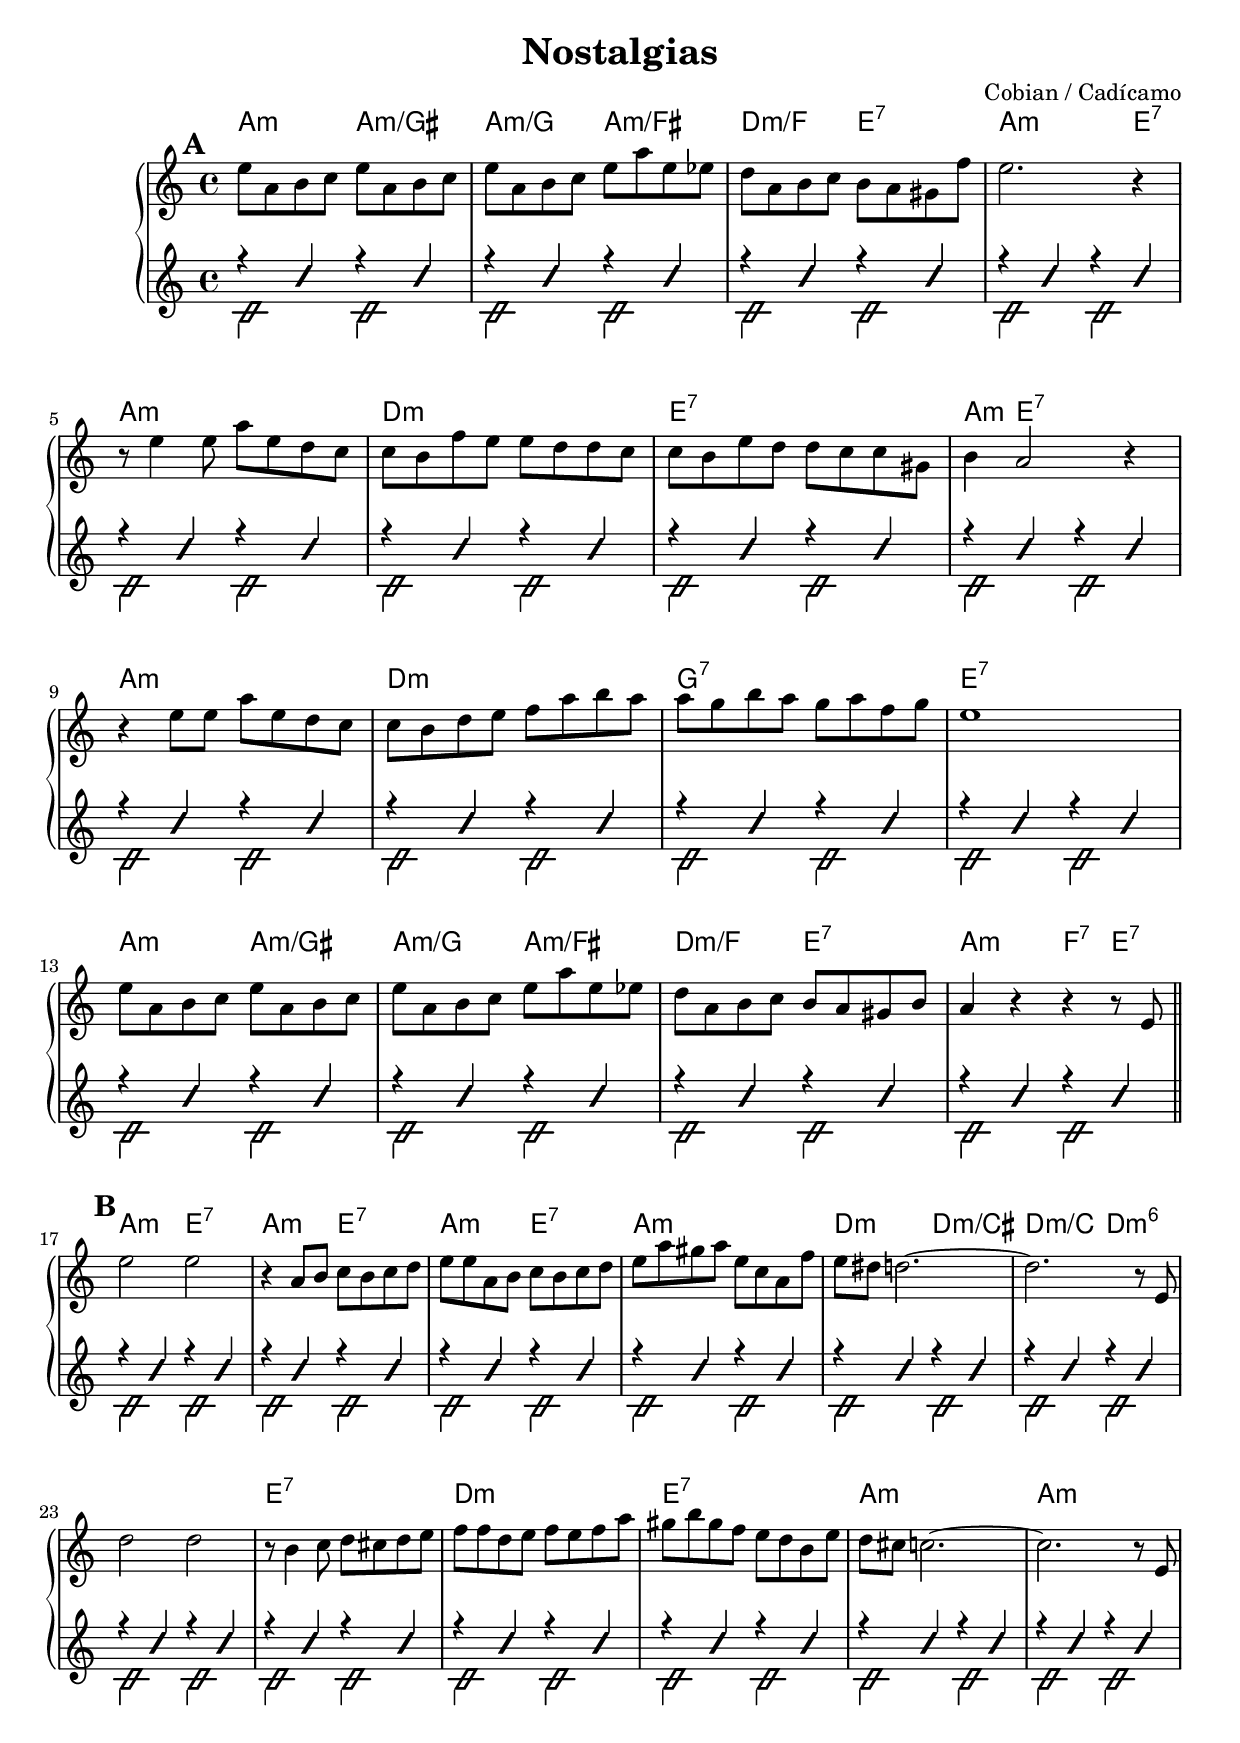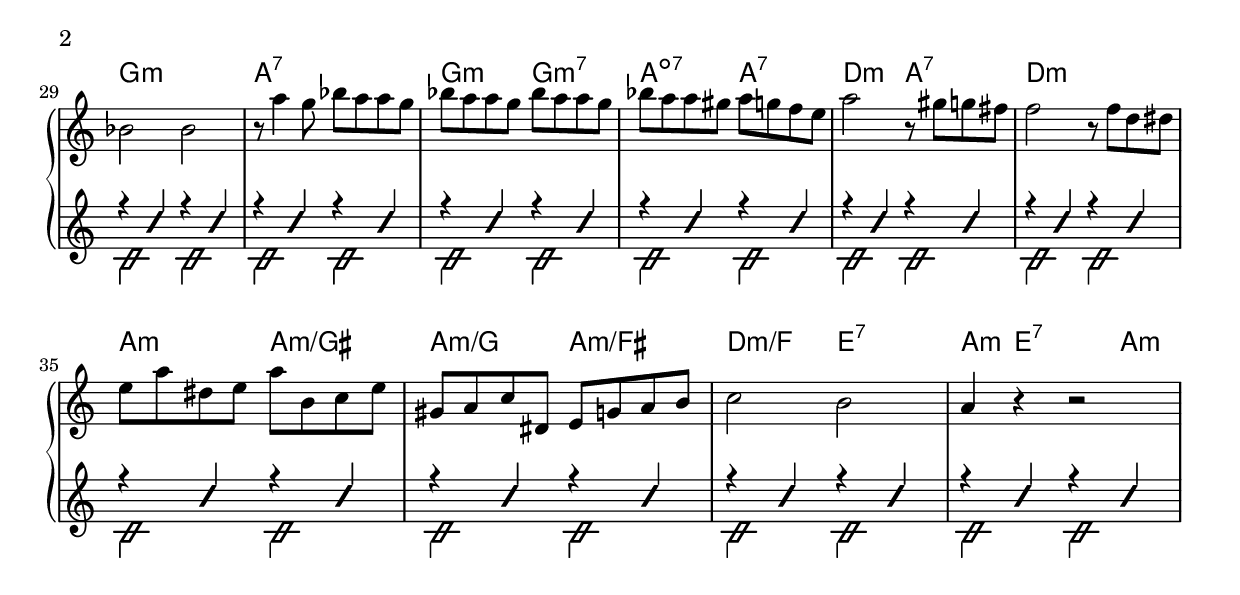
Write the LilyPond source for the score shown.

\version "2.24.2"

\header {
  title = "Nostalgias"
  composer = "Cobian / Cadícamo"
}

\version "2.24.2"

piano = \relative c'' {
  <<
    {\improvisationOn r4 c r c} \\
    {\improvisationOn c,2 c}
  >>
  \improvisationOff
}

arpegio = \relative c'' {
  <<
    {\improvisationOn r8 g c g r8 g c g } \\
    {\improvisationOn c,2 c}
  >>
  \improvisationOff
}

desmarcado = \relative c'' {
  <<
    {\improvisationOn r8 <g c>4. r8 <g c>4. } \\
    {\improvisationOn c,4 c c c}
  >>
  \improvisationOff
}

marcado = \relative c'' {
  <<
    {\improvisationOn <g c>4-. q-. q-. q-. } \\
    {\improvisationOn c,4 c c c}
  >>
  \improvisationOff
}

blancas = \relative c'' {
  <<
    {\improvisationOn <g c>2 q} \\
    {\improvisationOn c,2 c}
  >>
  \improvisationOff
}

marcadoDos = \relative c'' {
  <<
    {\improvisationOn <g c>4-. q-. q-. q-. } \\
    {\improvisationOn c,4-> c c-> c}
  >>
  \improvisationOff
}

sincopa = \relative c'' {
  <<
    {\improvisationOn r8 <g c>4. <g c>4 r } \\
    {\improvisationOn
        \once \override Glissando.springs-and-rods
      = #ly:spanner::set-spacing-rods
    \once \override Glissando.minimum-length = #4
    \once \hideNotes
    \grace g, \glissando c4. c8 r2}
  >>
  \improvisationOff
}

falsaSincopa = \relative c'' {
  <<
    {\improvisationOn r8 <g c>4. <g c>4 r } \\
    {\improvisationOn c,4. c8 r2}
  >>
  \improvisationOff
}


melody = {
  \clef "treble" \time 4/4 \key a \minor | % 1
  e8 a,8 b8 c8 e8 a,8 b8 c8 | % 2
  e8 a,8 b8 c8 e8 a8 e8 es8 | % 3
  d8 a8 b8 c8 b8 a8 gis8 f'8 | % 4
  e2. r4 | % 5
  r8 e4 e8 a8 e8 d8 c8 | % 6
  c8 b8 f'8 e8 e8 d8 d8 c8 | % 7
  c8 b8 e8 d8 d8 c8 c8 gis8 | % 8
  b4 a2 r4 | % 9
  r4 e'8 e8 a8 e8 d8 c8 | \barNumberCheck #10
  c8 b8 d8 e8 f8 a8 b8 a8 | % 11
  a8 g8 b8 a8 g8 a8 f8 g8 | % 12
  e1 | % 13
  e8 a,8 b8 c8 e8 a,8 b8 c8 | % 14
  e8 a,8 b8 c8 e8 a8 e8 es8 | % 15
  d8 a8 b8 c8 b8 a8 gis8 b8 | % 16
  a4 r4 r4 r8 e8 \bar "||"
  e'2 e2 | % 18
  r4 a,8 b8 c8 b8 c8 d8 | % 19
  e8 e8 a,8 b8 c8 b8 c8 d8 | \barNumberCheck #20
  e8 a8 gis8 a8 e8 c8 a8 f'8 | % 21
  e8 dis8 d2. ~ | % 22
  d2. r8 e,8 | % 23
  d'2 d2 | % 24
  r8 b4 c8 d8 cis8 d8 e8 | % 25
  f8 f8 d8 e8 f8 e8 f8 a8 | % 26
  gis8 b8 gis8 f8 e8 d8 b8 e8 | % 27
  d8 cis8 c2. ~ | % 28
  c2. r8 e,8 | % 29
  bes'2 bes2 | \barNumberCheck #30
  r8 a'4 g8 bes8 a8 a8 g8 | % 31
  bes8 a8 a8 g8 bes8 a8 a8 g8 | % 32
  bes8 a8 a8 gis8 a8 g8 f8 e8 | % 33
  a2 r8 gis8 g8 fis8 | % 34
  f2 r8 f8 d8 dis8 | % 35
  e8 a8 dis,8 e8 a8 b,8 c8 e8 | % 36
  gis,8 a8 c8 dis,8 e8 g8 a8 b8 | % 37
  c2 b2 |
  a4 r4 r2 |
}

harmony = \chordmode  {
  | % 1
  a2:m a2:m/+gis | % 2
  a2:m/+g a2:m/+fis | % 3
  d2:m/+f e2:7 | % 4
  a2.:m e4:7 | % 5
  a1:m | % 6
  d1:m | % 7
  e1:7 | % 2
  a4:m e2:7 s4 | % 9
  a1:m | \barNumberCheck #10
  d1:m | % 11
  g1:7 | % 12
  e1:7 | % 13
  a2:m a2:m/+gis | % 14
  a2:m/+g a2:m/+fis | % 15
  d2:m/+f e2:7 | % 16
  a2:m f4:7 e4:7 \bar "||"
  a2:m e2:7 | % 12
  a2:m e2:7 | % 19
  a2:m e2:7 | \barNumberCheck #20
  a1:m | % 21
  d2:m d2:m/+cis | % 22
  d2:m/+c d2:m6 | % 23
  s1 | % 24
  e1:7 | % 25
  d1:m | % 26
  e1:7 | % 27
  a1:m | % 22
  a1:m | % 29
  g1:m | \barNumberCheck #30
  a1:7 | % 31
  g2:m g2:m7 | % 32
  a2:dim7 a2:7 | % 33
  d2:m a2:7 | % 34
  d1:m | % 35
  a2:m a2:m/+gis | % 36
  a2:m/+g a2:m/+fis | % 37
  d2:m/+f e2:7 |
  a4:m e4:7 s4 a4:m |
}

\paper {
  % system-separator-markup = \slashSeparator
  % line-width = 120
}
\score {

  \new PianoStaff <<
    %\transpose cis a
    \chords {
      \harmony
    }
    \new Staff = "voice" {
      \relative c'' \melody
    }
    \new Staff = "arrange" {
      \mark \default
      \piano \piano \piano \piano \break
      \piano \piano \piano \piano \break
      \piano \piano \piano \piano \break
      \piano \piano \piano \piano \break
      \mark \default
      \piano \piano \piano \piano \piano \piano \break
      \piano \piano \piano \piano \piano \piano \break
      \piano \piano \piano \piano \piano \piano \break
      \piano \piano \piano \piano \break
    }
  >>
  \layout {}
}
